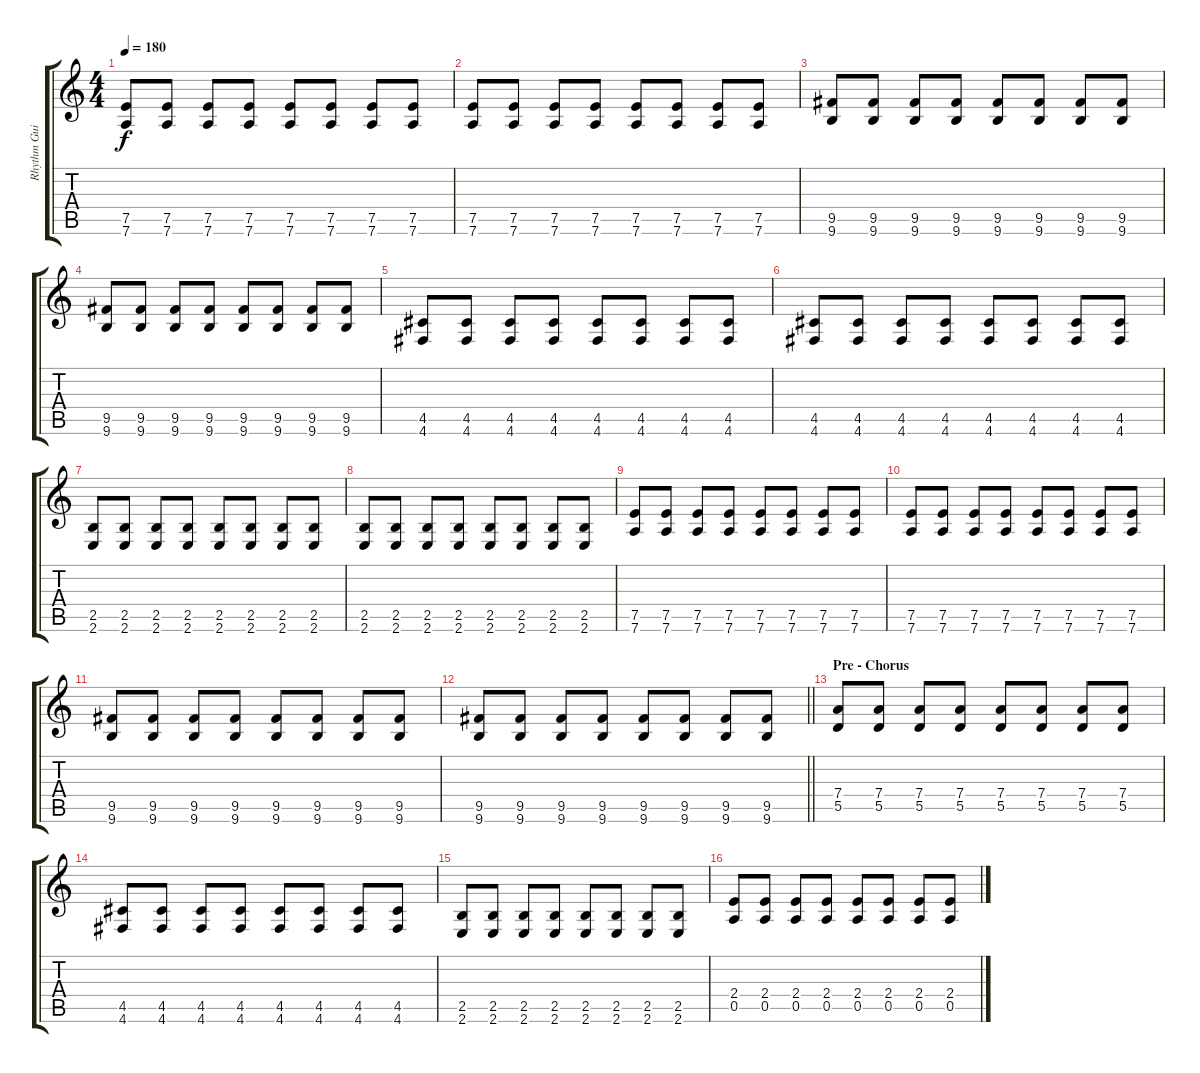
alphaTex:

\track ("Rhythm Guitar" "Rhythm Gui") {instrument overdrivenguitar}
\staff {score tabs}
\tuning (E4 B3 G3 D3 A2 D2) {hide}
\ts (4 4)
\tempo 180
\clef g2
\ks c
(7.5 7.6).8{dy f} (7.5 7.6).8 (7.5 7.6).8 (7.5 7.6).8 (7.5 7.6).8 (7.5 7.6).8 (7.5 7.6).8 (7.5 7.6).8 |
(7.5 7.6).8 (7.5 7.6).8 (7.5 7.6).8 (7.5 7.6).8 (7.5 7.6).8 (7.5 7.6).8 (7.5 7.6).8 (7.5 7.6).8 |
(9.5 9.6).8 (9.5 9.6).8 (9.5 9.6).8 (9.5 9.6).8 (9.5 9.6).8 (9.5 9.6).8 (9.5 9.6).8 (9.5 9.6).8 |
(9.5 9.6).8 (9.5 9.6).8 (9.5 9.6).8 (9.5 9.6).8 (9.5 9.6).8 (9.5 9.6).8 (9.5 9.6).8 (9.5 9.6).8 |
(4.5 4.6).8 (4.5 4.6).8 (4.5 4.6).8 (4.5 4.6).8 (4.5 4.6).8 (4.5 4.6).8 (4.5 4.6).8 (4.5 4.6).8 |
(4.5 4.6).8 (4.5 4.6).8 (4.5 4.6).8 (4.5 4.6).8 (4.5 4.6).8 (4.5 4.6).8 (4.5 4.6).8 (4.5 4.6).8 |
(2.5 2.6).8 (2.5 2.6).8 (2.5 2.6).8 (2.5 2.6).8 (2.5 2.6).8 (2.5 2.6).8 (2.5 2.6).8 (2.5 2.6).8 |
(2.5 2.6).8 (2.5 2.6).8 (2.5 2.6).8 (2.5 2.6).8 (2.5 2.6).8 (2.5 2.6).8 (2.5 2.6).8 (2.5 2.6).8 |
(7.5 7.6).8 (7.5 7.6).8 (7.5 7.6).8 (7.5 7.6).8 (7.5 7.6).8 (7.5 7.6).8 (7.5 7.6).8 (7.5 7.6).8 |
(7.5 7.6).8 (7.5 7.6).8 (7.5 7.6).8 (7.5 7.6).8 (7.5 7.6).8 (7.5 7.6).8 (7.5 7.6).8 (7.5 7.6).8 |
(9.5 9.6).8 (9.5 9.6).8 (9.5 9.6).8 (9.5 9.6).8 (9.5 9.6).8 (9.5 9.6).8 (9.5 9.6).8 (9.5 9.6).8 |
\barLineRight lightlight
(9.5 9.6).8 (9.5 9.6).8 (9.5 9.6).8 (9.5 9.6).8 (9.5 9.6).8 (9.5 9.6).8 (9.5 9.6).8 (9.5 9.6).8 |
\section ("" "Pre - Chorus")
(7.4 5.5).8 (7.4 5.5).8 (7.4 5.5).8 (7.4 5.5).8 (7.4 5.5).8 (7.4 5.5).8 (7.4 5.5).8 (7.4 5.5).8 |
(4.5 4.6).8 (4.5 4.6).8 (4.5 4.6).8 (4.5 4.6).8 (4.5 4.6).8 (4.5 4.6).8 (4.5 4.6).8 (4.5 4.6).8 |
(2.5 2.6).8 (2.5 2.6).8 (2.5 2.6).8 (2.5 2.6).8 (2.5 2.6).8 (2.5 2.6).8 (2.5 2.6).8 (2.5 2.6).8 |
(2.4 0.5).8 (2.4 0.5).8 (2.4 0.5).8 (2.4 0.5).8 (2.4 0.5).8 (2.4 0.5).8 (2.4 0.5).8 (2.4 0.5).8
